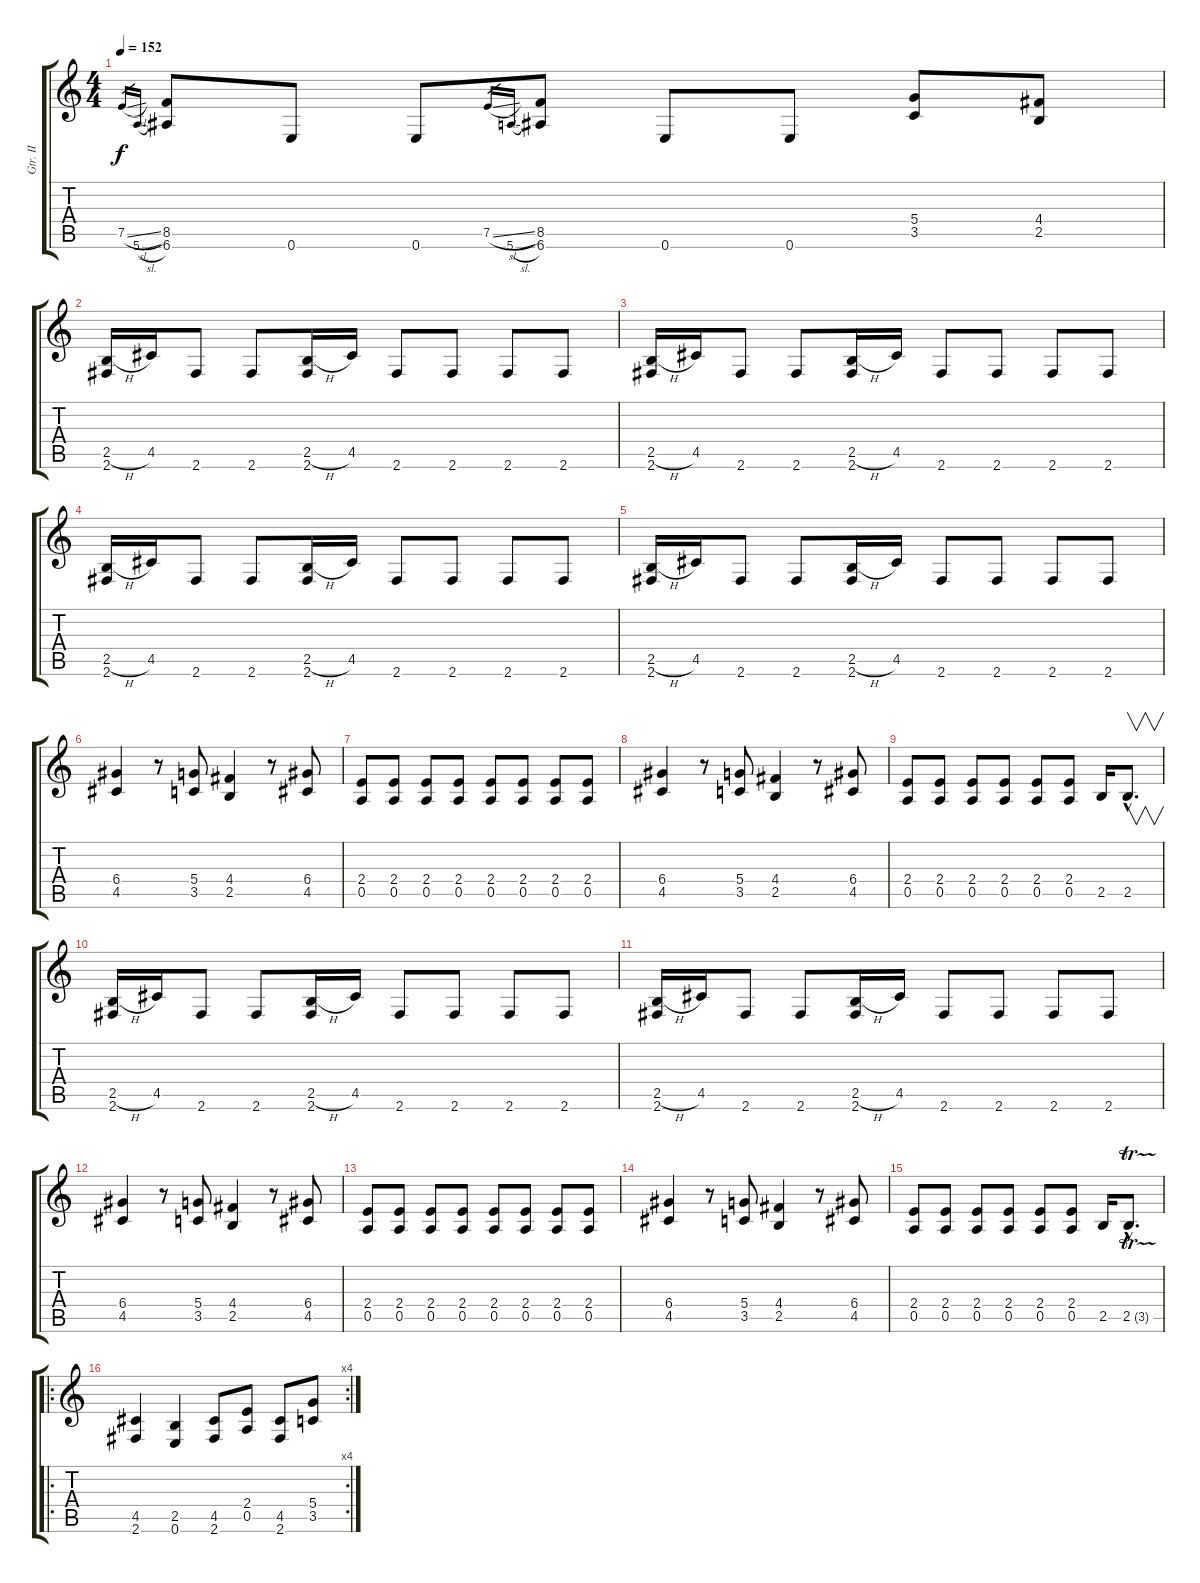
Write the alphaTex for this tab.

\track ("Gtr. II" "Gtr. II") {instrument distortionguitar}
\staff {score tabs}
\tuning (E4 B3 G3 D3 A2 E2) {hide}
\ts (4 4)
\tempo 152
\clef g2
\ks c
7.5{sl}.16{gr dy f} 5.6{sl}.16{gr} (8.5 6.6).8 0.6.8 0.6.8 7.5{sl}.16{gr} 5.6{sl}.16{gr} (8.5 6.6).8 0.6.8 0.6.8 (5.4 3.5).8 (4.4 2.5).8 |
(2.5{h} 2.6).16 4.5.16 2.6.8 2.6.8 (2.5{h} 2.6).16 4.5.16 2.6.8 2.6.8 2.6.8 2.6.8 |
(2.5{h} 2.6).16 4.5.16 2.6.8 2.6.8 (2.5{h} 2.6).16 4.5.16 2.6.8 2.6.8 2.6.8 2.6.8 |
(2.5{h} 2.6).16 4.5.16 2.6.8 2.6.8 (2.5{h} 2.6).16 4.5.16 2.6.8 2.6.8 2.6.8 2.6.8 |
(2.5{h} 2.6).16 4.5.16 2.6.8 2.6.8 (2.5{h} 2.6).16 4.5.16 2.6.8 2.6.8 2.6.8 2.6.8 |
(6.4 4.5).4 r.8 (5.4 3.5).8 (4.4 2.5).4 r.8 (6.4 4.5).8 |
(2.4 0.5).8 (2.4 0.5).8 (2.4 0.5).8 (2.4 0.5).8 (2.4 0.5).8 (2.4 0.5).8 (2.4 0.5).8 (2.4 0.5).8 |
(6.4 4.5).4 r.8 (5.4 3.5).8 (4.4 2.5).4 r.8 (6.4 4.5).8 |
(2.4 0.5).8 (2.4 0.5).8 (2.4 0.5).8 (2.4 0.5).8 (2.4 0.5).8 (2.4 0.5).8 2.5.16 2.5{hac}.8{v d} |
(2.5{h} 2.6).16 4.5.16 2.6.8 2.6.8 (2.5{h} 2.6).16 4.5.16 2.6.8 2.6.8 2.6.8 2.6.8 |
(2.5{h} 2.6).16 4.5.16 2.6.8 2.6.8 (2.5{h} 2.6).16 4.5.16 2.6.8 2.6.8 2.6.8 2.6.8 |
(6.4 4.5).4 r.8 (5.4 3.5).8 (4.4 2.5).4 r.8 (6.4 4.5).8 |
(2.4 0.5).8 (2.4 0.5).8 (2.4 0.5).8 (2.4 0.5).8 (2.4 0.5).8 (2.4 0.5).8 (2.4 0.5).8 (2.4 0.5).8 |
(6.4 4.5).4 r.8 (5.4 3.5).8 (4.4 2.5).4 r.8 (6.4 4.5).8 |
(2.4 0.5).8 (2.4 0.5).8 (2.4 0.5).8 (2.4 0.5).8 (2.4 0.5).8 (2.4 0.5).8 2.5.16 2.5{tr (3 16) hac}.8{d} |
\ro
\rc 4
(4.5 2.6).4 (2.5 0.6).4 (4.5 2.6).8 (2.4 0.5).8 (4.5 2.6).8 (5.4 3.5).8
